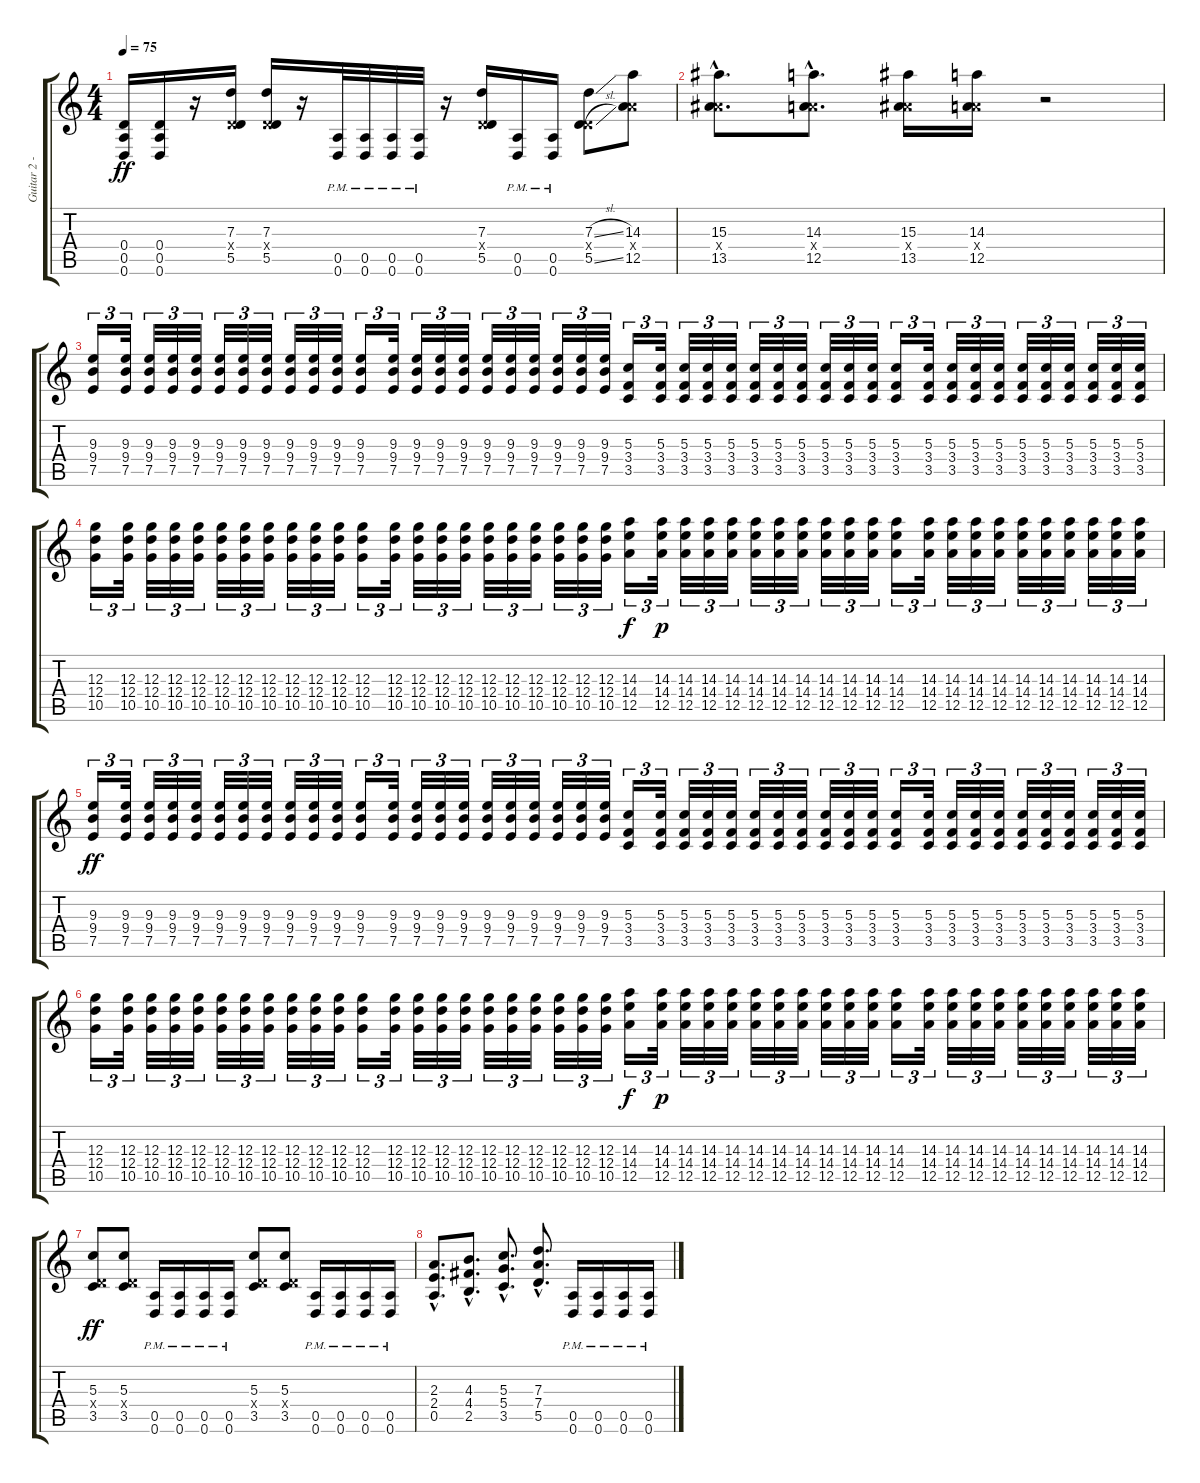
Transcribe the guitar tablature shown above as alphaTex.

\track ("Guitar 2 - Tom" "Guitar 2 -") {instrument distortionguitar}
\staff {score tabs}
\tuning (E4 B3 G3 D3 A2 D2) {hide}
\ts (4 4)
\tempo 75
\clef g2
\ks c
(0.4 0.5 0.6).16{dy ff} (0.4 0.5 0.6).16 r.16 (7.3 0.4{x} 5.5).16 (7.3 0.4{x} 5.5).16 r.16 (0.5{pm} 0.6).32 (0.5{pm} 0.6).32 (0.5{pm} 0.6).32 (0.5{pm} 0.6).32 r.16 (7.3 0.4{x} 5.5).16 (0.5{pm} 0.6).16 (0.5{pm} 0.6).16 (7.3{sl} 0.4{x} 5.5{sl}).8 (14.3 7.4{x} 12.5).8 |
(15.3{hac} 8.4{hac x} 13.5{hac}).8{d} (14.3{hac} 8.4{hac x} 12.5{hac}).8{d} (15.3 8.4{x} 13.5).16 (14.3 8.4{x} 12.5).16 r.2 |
(9.3 9.4 7.5).16{tu (3 2)} (9.3 9.4 7.5).32{tu (3 2)} (9.3 9.4 7.5).32{tu (3 2)} (9.3 9.4 7.5).32{tu (3 2)} (9.3 9.4 7.5).32{tu (3 2)} (9.3 9.4 7.5).32{tu (3 2)} (9.3 9.4 7.5).32{tu (3 2)} (9.3 9.4 7.5).32{tu (3 2)} (9.3 9.4 7.5).32{tu (3 2)} (9.3 9.4 7.5).32{tu (3 2)} (9.3 9.4 7.5).32{tu (3 2)} (9.3 9.4 7.5).16{tu (3 2)} (9.3 9.4 7.5).32{tu (3 2)} (9.3 9.4 7.5).32{tu (3 2)} (9.3 9.4 7.5).32{tu (3 2)} (9.3 9.4 7.5).32{tu (3 2)} (9.3 9.4 7.5).32{tu (3 2)} (9.3 9.4 7.5).32{tu (3 2)} (9.3 9.4 7.5).32{tu (3 2)} (9.3 9.4 7.5).32{tu (3 2)} (9.3 9.4 7.5).32{tu (3 2)} (9.3 9.4 7.5).32{tu (3 2)} (5.3 3.4 3.5).16{tu (3 2)} (5.3 3.4 3.5).32{tu (3 2)} (5.3 3.4 3.5).32{tu (3 2)} (5.3 3.4 3.5).32{tu (3 2)} (5.3 3.4 3.5).32{tu (3 2)} (5.3 3.4 3.5).32{tu (3 2)} (5.3 3.4 3.5).32{tu (3 2)} (5.3 3.4 3.5).32{tu (3 2)} (5.3 3.4 3.5).32{tu (3 2)} (5.3 3.4 3.5).32{tu (3 2)} (5.3 3.4 3.5).32{tu (3 2)} (5.3 3.4 3.5).16{tu (3 2)} (5.3 3.4 3.5).32{tu (3 2)} (5.3 3.4 3.5).32{tu (3 2)} (5.3 3.4 3.5).32{tu (3 2)} (5.3 3.4 3.5).32{tu (3 2)} (5.3 3.4 3.5).32{tu (3 2)} (5.3 3.4 3.5).32{tu (3 2)} (5.3 3.4 3.5).32{tu (3 2)} (5.3 3.4 3.5).32{tu (3 2)} (5.3 3.4 3.5).32{tu (3 2)} (5.3 3.4 3.5).32{tu (3 2)} |
(12.3 12.4 10.5).16{tu (3 2)} (12.3 12.4 10.5).32{tu (3 2)} (12.3 12.4 10.5).32{tu (3 2)} (12.3 12.4 10.5).32{tu (3 2)} (12.3 12.4 10.5).32{tu (3 2)} (12.3 12.4 10.5).32{tu (3 2)} (12.3 12.4 10.5).32{tu (3 2)} (12.3 12.4 10.5).32{tu (3 2)} (12.3 12.4 10.5).32{tu (3 2)} (12.3 12.4 10.5).32{tu (3 2)} (12.3 12.4 10.5).32{tu (3 2)} (12.3 12.4 10.5).16{tu (3 2)} (12.3 12.4 10.5).32{tu (3 2)} (12.3 12.4 10.5).32{tu (3 2)} (12.3 12.4 10.5).32{tu (3 2)} (12.3 12.4 10.5).32{tu (3 2)} (12.3 12.4 10.5).32{tu (3 2)} (12.3 12.4 10.5).32{tu (3 2)} (12.3 12.4 10.5).32{tu (3 2)} (12.3 12.4 10.5).32{tu (3 2)} (12.3 12.4 10.5).32{tu (3 2)} (12.3 12.4 10.5).32{tu (3 2)} (14.3 14.4 12.5).16{tu (3 2) dy f} (14.3 14.4 12.5).32{tu (3 2) dy p} (14.3 14.4 12.5).32{tu (3 2)} (14.3 14.4 12.5).32{tu (3 2)} (14.3 14.4 12.5).32{tu (3 2)} (14.3 14.4 12.5).32{tu (3 2)} (14.3 14.4 12.5).32{tu (3 2)} (14.3 14.4 12.5).32{tu (3 2)} (14.3 14.4 12.5).32{tu (3 2)} (14.3 14.4 12.5).32{tu (3 2)} (14.3 14.4 12.5).32{tu (3 2)} (14.3 14.4 12.5).16{tu (3 2)} (14.3 14.4 12.5).32{tu (3 2)} (14.3 14.4 12.5).32{tu (3 2)} (14.3 14.4 12.5).32{tu (3 2)} (14.3 14.4 12.5).32{tu (3 2)} (14.3 14.4 12.5).32{tu (3 2)} (14.3 14.4 12.5).32{tu (3 2)} (14.3 14.4 12.5).32{tu (3 2)} (14.3 14.4 12.5).32{tu (3 2)} (14.3 14.4 12.5).32{tu (3 2)} (14.3 14.4 12.5).32{tu (3 2)} |
(9.3 9.4 7.5).16{tu (3 2) dy ff} (9.3 9.4 7.5).32{tu (3 2)} (9.3 9.4 7.5).32{tu (3 2)} (9.3 9.4 7.5).32{tu (3 2)} (9.3 9.4 7.5).32{tu (3 2)} (9.3 9.4 7.5).32{tu (3 2)} (9.3 9.4 7.5).32{tu (3 2)} (9.3 9.4 7.5).32{tu (3 2)} (9.3 9.4 7.5).32{tu (3 2)} (9.3 9.4 7.5).32{tu (3 2)} (9.3 9.4 7.5).32{tu (3 2)} (9.3 9.4 7.5).16{tu (3 2)} (9.3 9.4 7.5).32{tu (3 2)} (9.3 9.4 7.5).32{tu (3 2)} (9.3 9.4 7.5).32{tu (3 2)} (9.3 9.4 7.5).32{tu (3 2)} (9.3 9.4 7.5).32{tu (3 2)} (9.3 9.4 7.5).32{tu (3 2)} (9.3 9.4 7.5).32{tu (3 2)} (9.3 9.4 7.5).32{tu (3 2)} (9.3 9.4 7.5).32{tu (3 2)} (9.3 9.4 7.5).32{tu (3 2)} (5.3 3.4 3.5).16{tu (3 2)} (5.3 3.4 3.5).32{tu (3 2)} (5.3 3.4 3.5).32{tu (3 2)} (5.3 3.4 3.5).32{tu (3 2)} (5.3 3.4 3.5).32{tu (3 2)} (5.3 3.4 3.5).32{tu (3 2)} (5.3 3.4 3.5).32{tu (3 2)} (5.3 3.4 3.5).32{tu (3 2)} (5.3 3.4 3.5).32{tu (3 2)} (5.3 3.4 3.5).32{tu (3 2)} (5.3 3.4 3.5).32{tu (3 2)} (5.3 3.4 3.5).16{tu (3 2)} (5.3 3.4 3.5).32{tu (3 2)} (5.3 3.4 3.5).32{tu (3 2)} (5.3 3.4 3.5).32{tu (3 2)} (5.3 3.4 3.5).32{tu (3 2)} (5.3 3.4 3.5).32{tu (3 2)} (5.3 3.4 3.5).32{tu (3 2)} (5.3 3.4 3.5).32{tu (3 2)} (5.3 3.4 3.5).32{tu (3 2)} (5.3 3.4 3.5).32{tu (3 2)} (5.3 3.4 3.5).32{tu (3 2)} |
(12.3 12.4 10.5).16{tu (3 2)} (12.3 12.4 10.5).32{tu (3 2)} (12.3 12.4 10.5).32{tu (3 2)} (12.3 12.4 10.5).32{tu (3 2)} (12.3 12.4 10.5).32{tu (3 2)} (12.3 12.4 10.5).32{tu (3 2)} (12.3 12.4 10.5).32{tu (3 2)} (12.3 12.4 10.5).32{tu (3 2)} (12.3 12.4 10.5).32{tu (3 2)} (12.3 12.4 10.5).32{tu (3 2)} (12.3 12.4 10.5).32{tu (3 2)} (12.3 12.4 10.5).16{tu (3 2)} (12.3 12.4 10.5).32{tu (3 2)} (12.3 12.4 10.5).32{tu (3 2)} (12.3 12.4 10.5).32{tu (3 2)} (12.3 12.4 10.5).32{tu (3 2)} (12.3 12.4 10.5).32{tu (3 2)} (12.3 12.4 10.5).32{tu (3 2)} (12.3 12.4 10.5).32{tu (3 2)} (12.3 12.4 10.5).32{tu (3 2)} (12.3 12.4 10.5).32{tu (3 2)} (12.3 12.4 10.5).32{tu (3 2)} (14.3 14.4 12.5).16{tu (3 2) dy f} (14.3 14.4 12.5).32{tu (3 2) dy p} (14.3 14.4 12.5).32{tu (3 2)} (14.3 14.4 12.5).32{tu (3 2)} (14.3 14.4 12.5).32{tu (3 2)} (14.3 14.4 12.5).32{tu (3 2)} (14.3 14.4 12.5).32{tu (3 2)} (14.3 14.4 12.5).32{tu (3 2)} (14.3 14.4 12.5).32{tu (3 2)} (14.3 14.4 12.5).32{tu (3 2)} (14.3 14.4 12.5).32{tu (3 2)} (14.3 14.4 12.5).16{tu (3 2)} (14.3 14.4 12.5).32{tu (3 2)} (14.3 14.4 12.5).32{tu (3 2)} (14.3 14.4 12.5).32{tu (3 2)} (14.3 14.4 12.5).32{tu (3 2)} (14.3 14.4 12.5).32{tu (3 2)} (14.3 14.4 12.5).32{tu (3 2)} (14.3 14.4 12.5).32{tu (3 2)} (14.3 14.4 12.5).32{tu (3 2)} (14.3 14.4 12.5).32{tu (3 2)} (14.3 14.4 12.5).32{tu (3 2)} |
(5.3 0.4{x} 3.5).8{dy ff} (5.3 0.4{x} 3.5).8 (0.5 0.6{pm}).16 (0.5 0.6{pm}).16 (0.5 0.6{pm}).16 (0.5 0.6{pm}).16 (5.3 0.4{x} 3.5).8 (5.3 0.4{x} 3.5).8 (0.5 0.6{pm}).16 (0.5 0.6{pm}).16 (0.5 0.6{pm}).16 (0.5 0.6{pm}).16 |
(2.3{hac} 2.4{hac} 0.5{hac}).8{d} (4.3{hac} 4.4{hac} 2.5{hac}).8{d} (5.3{hac} 5.4{hac} 3.5{hac}).8{d} (7.3{hac} 7.4{hac} 5.5{hac}).8{d} (0.5 0.6{pm}).16 (0.5 0.6{pm}).16 (0.5 0.6{pm}).16 (0.5 0.6{pm}).16
